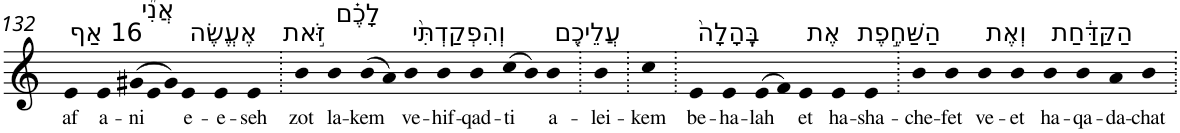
**kern	**text
*part1	*part1
*staff1	*staff1
*I"Piano	*
*I'Pno	*
!!LO:PB:g=z
*clefG2	*
*k[]	*
=132	=132
!LO:TX:a:t=16 אַף	!
!	!LO:LY:b
4e	af
!LO:TX:a:t=אֲנִ֞י	!
!	!LO:LY:b
4e	a-
*Xtuplet	*
!	!LO:LY:b
(>12g#X	-ni
12e	.
12g#)	.
!LO:TX:a:t=אֶעֱשֶׂה	!
!	!LO:LY:b
4e	e-
!	!LO:LY:b
4e	-e-
!	!LO:LY:b
4e	-seh
=133.	=133.
!LO:TX:a:t=זֹּ֣את	!
!	!LO:LY:b
4b	zot
!LO:TX:a:t=לָכֶ֗ם	!
!	!LO:LY:b
4b	la-
!	!LO:LY:b
(>8b	-kem
8a)	.
!LO:TX:a:t=וְהִפְקַדְתִּ֨י	!
!	!LO:LY:b
4b	ve-
!	!LO:LY:b
4b	-hif-
!	!LO:LY:b
4b	-qad-
!	!LO:LY:b
(>8cc	-ti
8b)	.
!LO:TX:a:t=עֲלֵיכֶ֤ם	!
!	!LO:LY:b
4b	a-
=134.	=134.
!	!LO:LY:b
4b	-lei-
=135.	=135.
!	!LO:LY:b
4cc	-kem
=136.	=136.
!LO:TX:a:t=בֶּֽהָלָה֙	!
!	!LO:LY:b
4e	be-
!	!LO:LY:b
4e	-ha-
!	!LO:LY:b
(>8e	-lah
8f)	.
!LO:TX:a:t=אֶת	!
!	!LO:LY:b
4e	et
!LO:TX:a:t=הַשַּׁחֶ֣פֶת	!
!	!LO:LY:b
4e	ha-
!	!LO:LY:b
4e	-sha-
=137.	=137.
!	!LO:LY:b
4b	-che-
!	!LO:LY:b
4b	-fet
!LO:TX:a:t=וְאֶת	!
!	!LO:LY:b
4b	ve-
!	!LO:LY:b
4b	-et
!LO:TX:a:t=הַקַּדַּ֔חַת	!
!	!LO:LY:b
4b	ha-
!	!LO:LY:b
4b	-qa-
!	!LO:LY:b
4a	-da-
!	!LO:LY:b
4b	-chat
=.	=.
*-	*-
